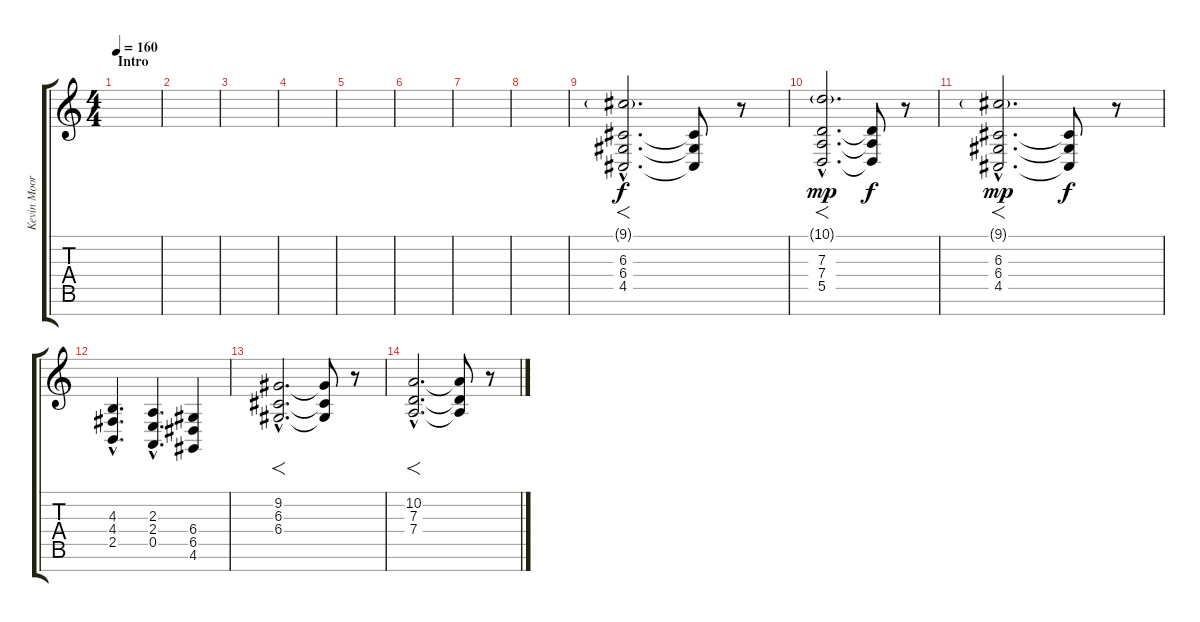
\track ("Kevin Moore Lead Keyboard" "Kevin Moor") {instrument lead2sawtooth}
\staff {score tabs}
\tuning (E4 B3 G3 D3 A2 E2 B1) {hide}
\ts (4 4)
\section ("" "Intro")
\tempo 160
\clef g2
\ks c
|
|
|
|
|
|
|
|
\section ("" "")
(9.1{g hac} 6.3{hac} 6.4{hac} 4.5{hac}).2{f d} (6.3{t} 6.4{t} 4.5{t}).8{dy f} r.8 |
(10.1{g hac} 7.3{hac} 7.4{hac} 5.5{hac}).2{f d dy mp} (7.3{t} 7.4{t} 5.5{t}).8{dy f} r.8 |
(9.1{g hac} 6.3{hac} 6.4{hac} 4.5{hac}).2{f d dy mp} (6.3{t} 6.4{t} 4.5{t}).8{dy f} r.8 |
(4.3{hac} 4.4{hac} 2.5{hac}).4{d volume 11} (2.3{hac} 2.4{hac} 0.5{hac}).4{d} (6.4 6.5 4.6).4 |
(9.2{hac} 6.3{hac} 6.4{hac}).2{f d volume 13} (9.2{t} 6.3{t} 6.4{t}).8 r.8 |
(10.2{hac} 7.3{hac} 7.4{hac}).2{f d} (10.2{t} 7.3{t} 7.4{t}).8 r.8
